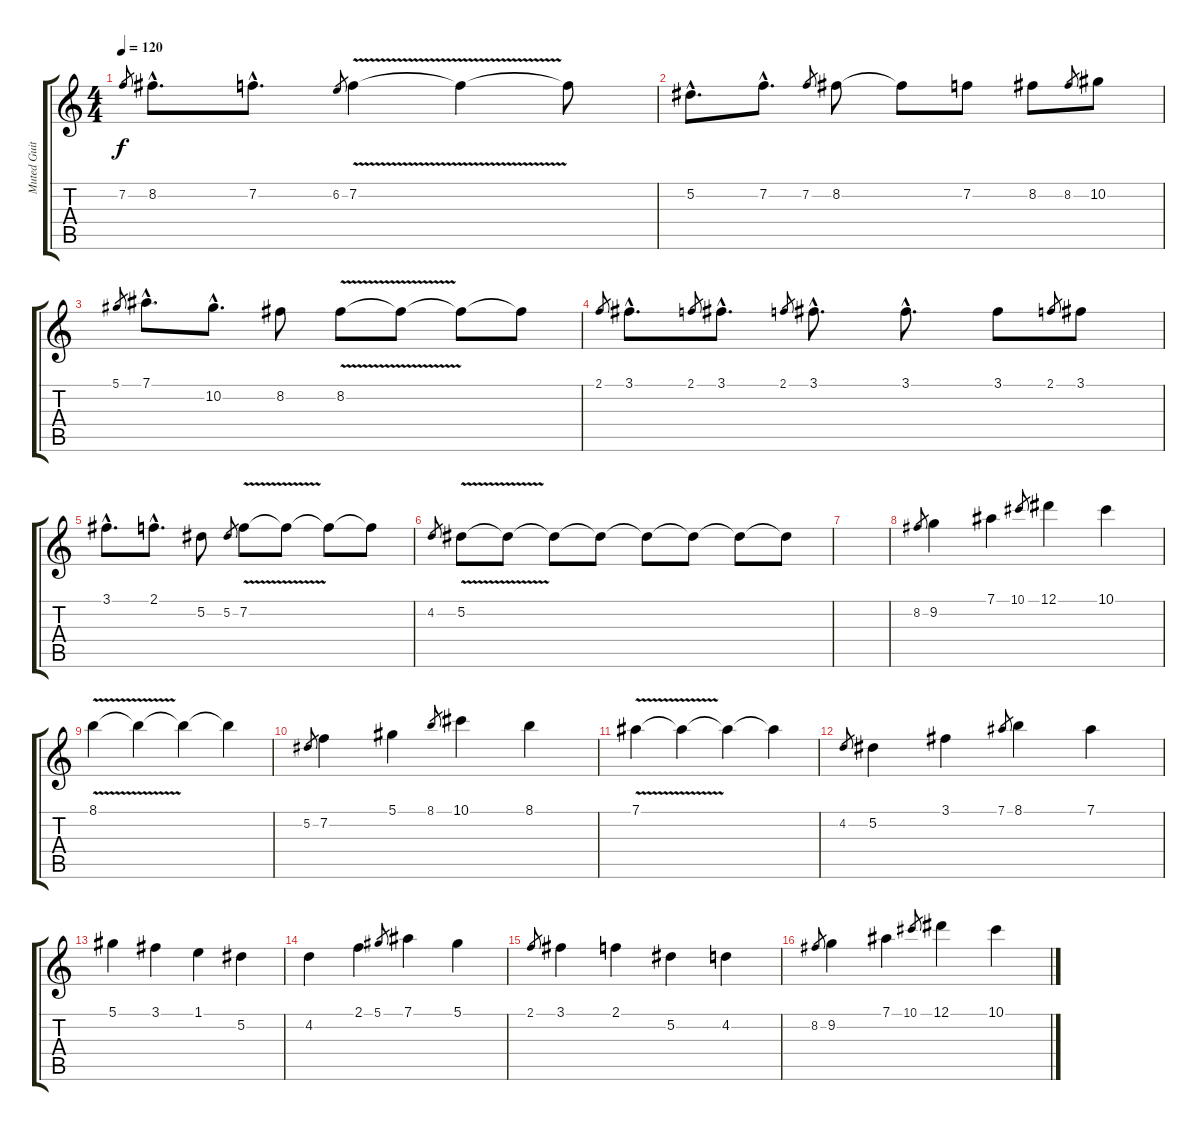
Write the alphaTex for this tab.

\track ("Muted Guitar1 - Vocals " "Muted Guit") {instrument electricguitarmuted}
\staff {score tabs}
\tuning (Eb4 Bb3 Gb3 Db3 Ab2 Eb2) {hide}
\ts (4 4)
\tempo 120
\clef g2
\ks c
7.2.8{gr dy f} 8.2{hac}.8{d volume 16 balance 8 instrument englishhorn} 7.2{hac}.8{d} 6.2.8{gr} 7.2{v}.4 7.2{t}.4 7.2{t}.8 |
5.2{hac}.8{d volume 16 balance 8 instrument englishhorn} 7.2{hac}.8{d} 7.2.8{gr} 8.2.8 8.2{t}.8 7.2.8 8.2.8 8.2.8{gr} 10.2.8 |
5.1.8{gr} 7.1{hac}.8{d volume 16 balance 8 instrument englishhorn} 10.2{hac}.8{d} 8.2.8 8.2{v}.8 8.2{t}.8 8.2{t}.8 8.2{t}.8 |
2.1.8{gr} 3.1{hac}.8{d volume 16 balance 8 instrument englishhorn} 2.1.8{gr} 3.1{hac}.8{d} 2.1.8{gr} 3.1{hac}.8{d} 3.1{hac}.8{d} 3.1.8 2.1.8{gr} 3.1.8 |
3.1{hac}.8{d volume 16 balance 8 instrument englishhorn} 2.1{hac}.8{d} 5.2.8 5.2.8{gr} 7.2{v}.8 7.2{t}.8 7.2{t}.8 7.2{t}.8 |
4.2.8{gr} 5.2{v}.8{volume 16 balance 8 instrument sopranosax} 5.2{t}.8 5.2{t}.8 5.2{t}.8 5.2{t}.8 5.2{t}.8 5.2{t}.8 5.2{t}.8 |
|
8.2.8{gr} 9.2.4{volume 16 balance 12 instrument englishhorn} 7.1.4 10.1.8{gr} 12.1.4 10.1.4 |
8.1{v}.4{volume 16 balance 12 instrument englishhorn} 8.1{t}.4 8.1{t}.4 8.1{t}.4 |
5.2.8{gr} 7.2.4{volume 16 balance 12 instrument englishhorn} 5.1.4 8.1.8{gr} 10.1.4 8.1.4 |
7.1{v}.4{volume 16 balance 12 instrument englishhorn} 7.1{t}.4 7.1{t}.4 7.1{t}.4 |
4.2.8{gr} 5.2.4{volume 16 balance 12 instrument englishhorn} 3.1.4 7.1.8{gr} 8.1.4 7.1.4 |
5.1.4{volume 16 balance 12 instrument englishhorn} 3.1.4 1.1.4 5.2.4 |
4.2.4{volume 16 balance 12 instrument englishhorn} 2.1.4 5.1.8{gr} 7.1.4 5.1.4 |
2.1.8{gr} 3.1.4{volume 16 balance 12 instrument englishhorn} 2.1.4 5.2.4 4.2.4 |
8.2.8{gr} 9.2.4{volume 16 balance 12 instrument englishhorn} 7.1.4 10.1.8{gr} 12.1.4 10.1.4
